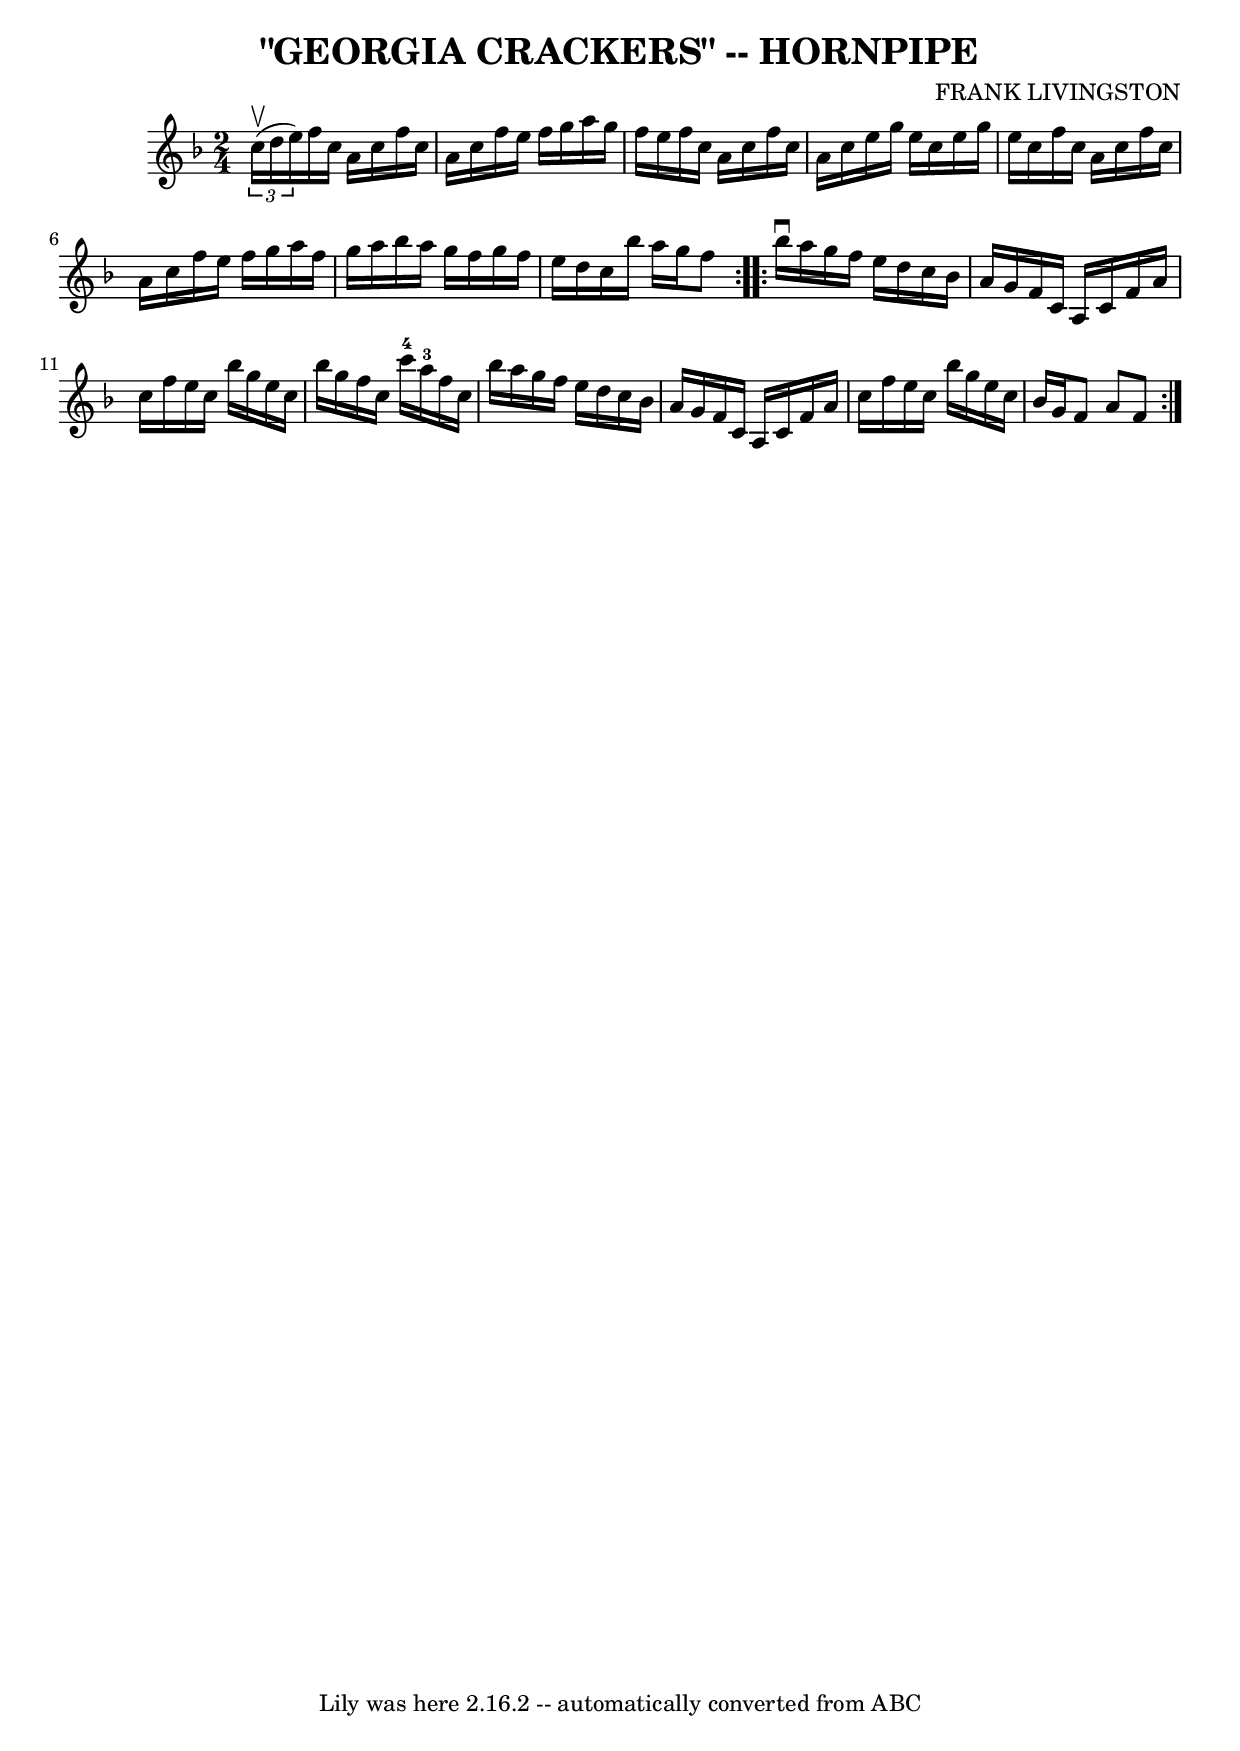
\version "2.7.40"
\include "Mammoth.ily"
\header {
	%% book = "Ryan's Mammoth Collection of Fiddle Tunes"
	composer = "FRANK LIVINGSTON"
	crossRefNumber = "1"
	footnotes = ""
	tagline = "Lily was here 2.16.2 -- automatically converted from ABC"
	title = "\"GEORGIA CRACKERS\" -- HORNPIPE"
}
voicedefault =  {
\set Score.defaultBarType = "empty"

\repeat volta 2 {
\time 2/4 \key f \major   \times 2/3 { c''16 (^\upbow d''16 e''16) }  
     |
 f''16 c''16 a'16 c''16 f''16 c''16 a'16    
c''16    |
 f''16 e''16 f''16 g''16 a''16 g''16 f''16 
 e''16    |
 f''16 c''16 a'16 c''16 f''16 c''16    
a'16 c''16    |
 e''16 g''16 e''16 c''16 e''16 g''16  
 e''16 c''16    |
     |
 f''16 c''16 a'16 c''16    
f''16 c''16 a'16 c''16    |
 f''16 e''16 f''16 g''16  
 a''16 f''16 g''16 a''16    |
 bes''16 a''16 g''16    
f''16 g''16 f''16 e''16 d''16    |
 c''16 bes''16    
a''16 g''16 f''8    }     \repeat volta 2 { bes''16^\downbow a''16   
     |
 g''16 f''16 e''16 d''16 c''16 bes'16 a'16    
g'16    |
 f'16 c'16 a16 c'16 f'16 a'16 c''16    
f''16    |
 e''16 c''16 bes''16 g''16 e''16 c''16    
bes''16 g''16    |
 f''16 c''16 c'''16-4 a''16-3   
f''16 c''16 bes''16 a''16    |
     |
 g''16 f''16    
e''16 d''16 c''16 bes'16 a'16 g'16    |
 f'16 c'16    
a16 c'16 f'16 a'16 c''16 f''16    |
 e''16 c''16    
bes''16 g''16 e''16 c''16 bes'16 g'16    |
 f'8 a'8   
 f'8    }   
}

\score{
    <<

	\context Staff="default"
	{
	    \voicedefault 
	}

    >>
	\layout {
	}
	\midi {}
}
